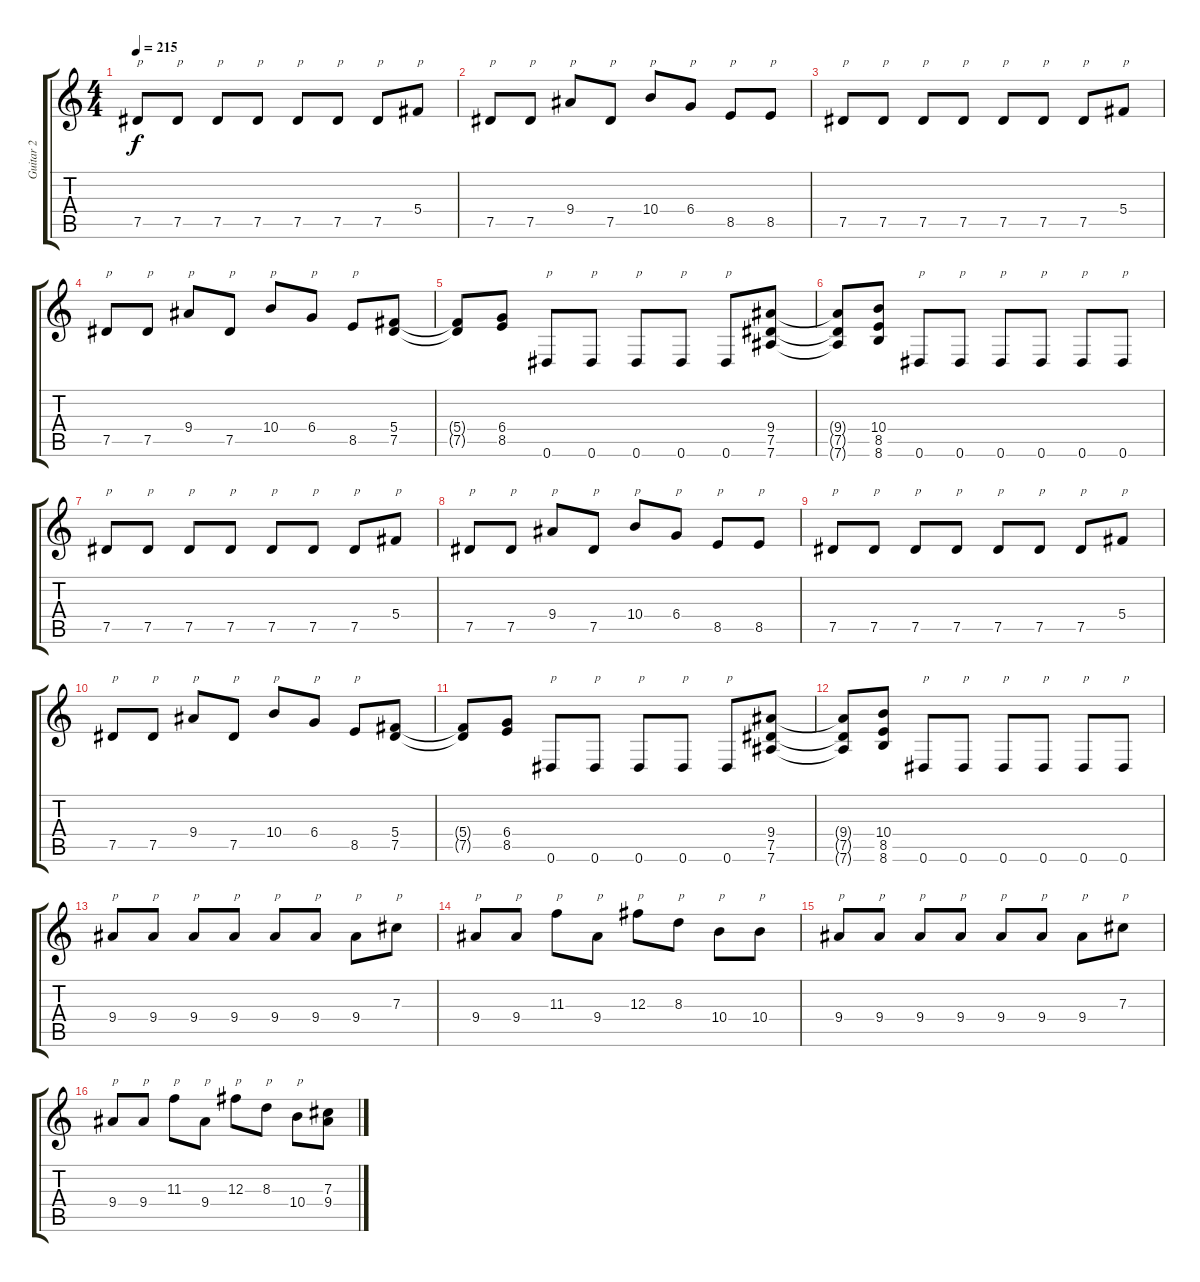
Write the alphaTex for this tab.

\track ("Guitar 2" "Guitar 2") {instrument distortionguitar}
\staff {score tabs}
\tuning (Eb4 Bb3 Gb3 Db3 Ab2 Eb2) {hide}
\ts (4 4)
\tempo 215
\clef g2
\ks c
7.5.8{txt "p" dy f} 7.5.8{txt "p"} 7.5.8{txt "p"} 7.5.8{txt "p"} 7.5.8{txt "p"} 7.5.8{txt "p"} 7.5.8{txt "p"} 5.4.8{txt "p"} |
7.5.8{txt "p"} 7.5.8{txt "p"} 9.4.8{txt "p"} 7.5.8{txt "p"} 10.4.8{txt "p"} 6.4.8{txt "p"} 8.5.8{txt "p"} 8.5.8{txt "p"} |
7.5.8{txt "p"} 7.5.8{txt "p"} 7.5.8{txt "p"} 7.5.8{txt "p"} 7.5.8{txt "p"} 7.5.8{txt "p"} 7.5.8{txt "p"} 5.4.8{txt "p"} |
7.5.8{txt "p"} 7.5.8{txt "p"} 9.4.8{txt "p"} 7.5.8{txt "p"} 10.4.8{txt "p"} 6.4.8{txt "p"} 8.5.8{txt "p"} (5.4 7.5).8 |
(5.4{t} 7.5{t}).8 (6.4 8.5).8 0.6.8{txt "p"} 0.6.8{txt "p"} 0.6.8{txt "p"} 0.6.8{txt "p"} 0.6.8{txt "p"} (9.4 7.5 7.6).8 |
(9.4{t} 7.5{t} 7.6{t}).8 (10.4 8.5 8.6).8 0.6.8{txt "p"} 0.6.8{txt "p"} 0.6.8{txt "p"} 0.6.8{txt "p"} 0.6.8{txt "p"} 0.6.8{txt "p"} |
7.5.8{txt "p"} 7.5.8{txt "p"} 7.5.8{txt "p"} 7.5.8{txt "p"} 7.5.8{txt "p"} 7.5.8{txt "p"} 7.5.8{txt "p"} 5.4.8{txt "p"} |
7.5.8{txt "p"} 7.5.8{txt "p"} 9.4.8{txt "p"} 7.5.8{txt "p"} 10.4.8{txt "p"} 6.4.8{txt "p"} 8.5.8{txt "p"} 8.5.8{txt "p"} |
7.5.8{txt "p"} 7.5.8{txt "p"} 7.5.8{txt "p"} 7.5.8{txt "p"} 7.5.8{txt "p"} 7.5.8{txt "p"} 7.5.8{txt "p"} 5.4.8{txt "p"} |
7.5.8{txt "p"} 7.5.8{txt "p"} 9.4.8{txt "p"} 7.5.8{txt "p"} 10.4.8{txt "p"} 6.4.8{txt "p"} 8.5.8{txt "p"} (5.4 7.5).8 |
(5.4{t} 7.5{t}).8 (6.4 8.5).8 0.6.8{txt "p"} 0.6.8{txt "p"} 0.6.8{txt "p"} 0.6.8{txt "p"} 0.6.8{txt "p"} (9.4 7.5 7.6).8 |
(9.4{t} 7.5{t} 7.6{t}).8 (10.4 8.5 8.6).8 0.6.8{txt "p"} 0.6.8{txt "p"} 0.6.8{txt "p"} 0.6.8{txt "p"} 0.6.8{txt "p"} 0.6.8{txt "p"} |
9.4.8{txt "p"} 9.4.8{txt "p"} 9.4.8{txt "p"} 9.4.8{txt "p"} 9.4.8{txt "p"} 9.4.8{txt "p"} 9.4.8{txt "p"} 7.3.8{txt "p"} |
9.4.8{txt "p"} 9.4.8{txt "p"} 11.3.8{txt "p"} 9.4.8{txt "p"} 12.3.8{txt "p"} 8.3.8{txt "p"} 10.4.8{txt "p"} 10.4.8{txt "p"} |
9.4.8{txt "p"} 9.4.8{txt "p"} 9.4.8{txt "p"} 9.4.8{txt "p"} 9.4.8{txt "p"} 9.4.8{txt "p"} 9.4.8{txt "p"} 7.3.8{txt "p"} |
9.4.8{txt "p"} 9.4.8{txt "p"} 11.3.8{txt "p"} 9.4.8{txt "p"} 12.3.8{txt "p"} 8.3.8{txt "p"} 10.4.8{txt "p"} (7.3 9.4).8
